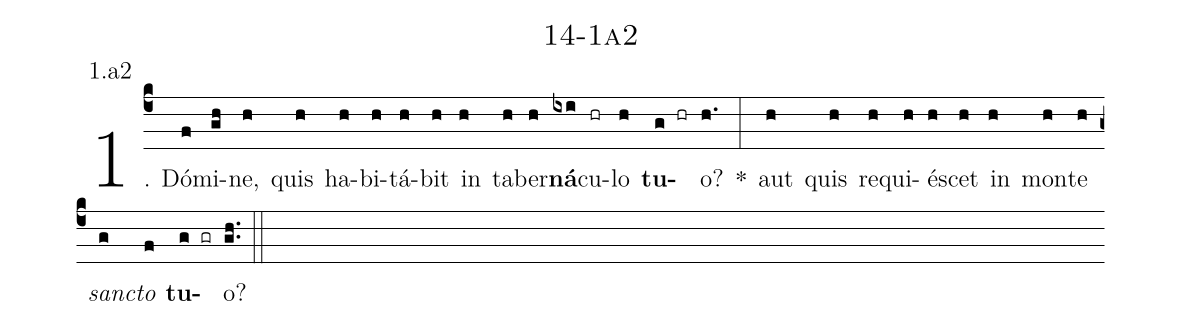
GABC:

name: 14-1a2;
annotation: 1.a2;
%%
(c4)1. Dó(f)mi(gh)ne,(h) quis(h) ha(h)bi(h)tá(h)bit(h) in(h) ta(h)ber(h)<b>ná</b>(ixi)cu(hr)lo(h) <b>tu</b>(g hr)o?(h.) *(:) aut(h) quis(h) re(h)qui(h)é(h)scet(h) in(h) mon(h)te(h) <i>sanc</i>(g)<i>to</i>(f) <b>tu</b>(g gr)o?(gh..) (::)
